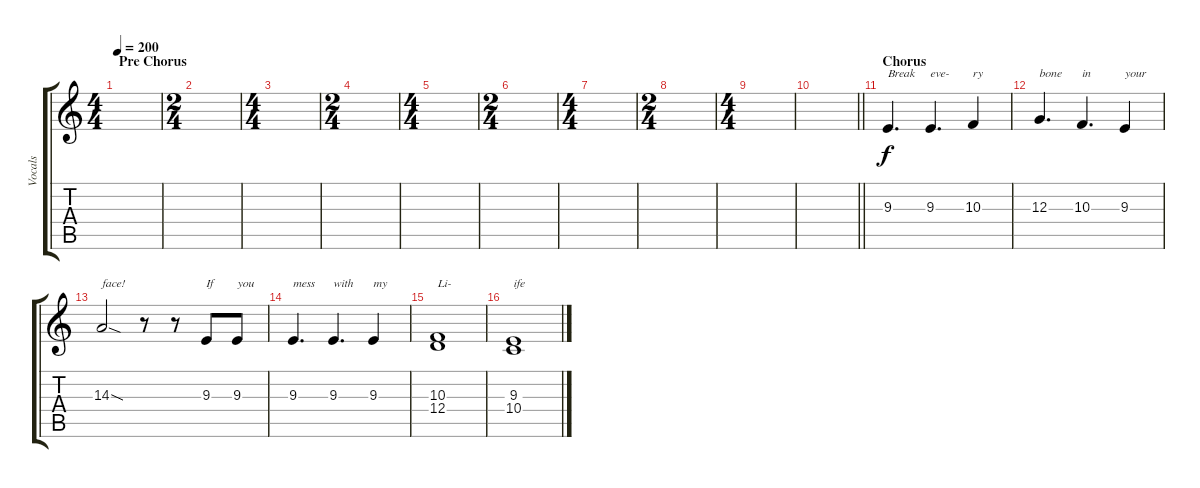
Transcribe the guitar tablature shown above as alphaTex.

\track ("Vocals" "Vocals") {instrument lead2sawtooth}
\staff {score tabs}
\tuning (E4 B3 G3 D3 A2 E2) {hide}
\ts (4 4)
\section ("" "Pre Chorus")
\tempo 200
\clef g2
\ks c
|
\ts (2 4)
|
\ts (4 4)
|
\ts (2 4)
|
\ts (4 4)
|
\ts (2 4)
|
\ts (4 4)
|
\ts (2 4)
|
\ts (4 4)
|
\barLineRight lightlight
|
\section ("" "Chorus")
9.3.4{d txt "Break"} 9.3.4{d txt "eve-"} 10.3.4{txt "ry"} |
12.3.4{d txt "bone"} 10.3.4{d txt "in"} 9.3.4{txt "your"} |
14.3{sod}.2{txt "face!"} r.8 r.8 9.3.8{txt "If"} 9.3.8{txt "you"} |
9.3.4{d txt "mess"} 9.3.4{d txt "with"} 9.3.4{txt "my"} |
(10.3 12.4).1{txt "Li-"} |
(9.3 10.4).1{txt "ife"}
